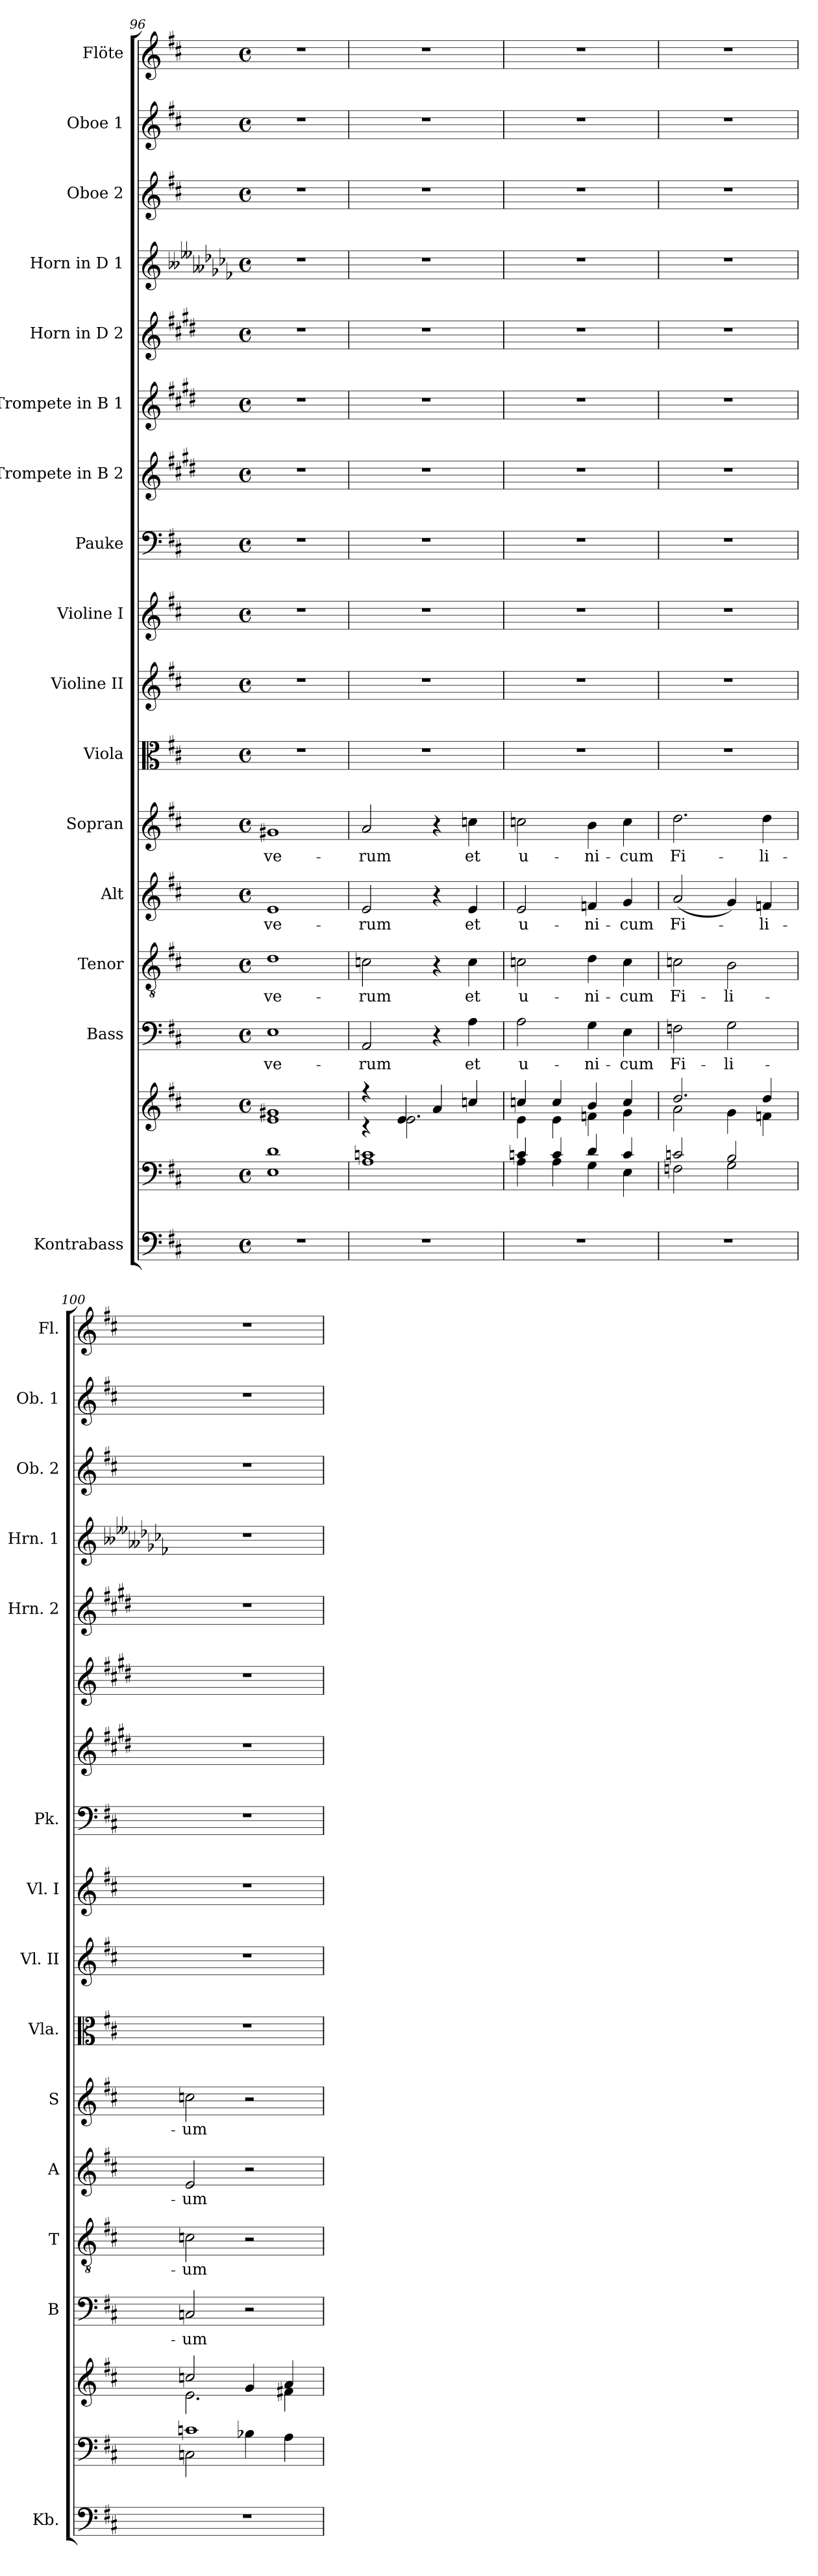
**kern	**kern	**kern	**kern	**text	**kern	**text	**kern	**text	**kern	**text	**kern	**kern	**kern	**kern	**kern	**kern	**kern	**kern	**kern	**kern	**kern
*part17	*part16	*part16	*part15	*part15	*part14	*part14	*part13	*part13	*part12	*part12	*part11	*part10	*part9	*part8	*part7	*part6	*part5	*part4	*part3	*part2	*part1
*staff18	*staff17	*staff16	*staff15	*staff15	*staff14	*staff14	*staff13	*staff13	*staff12	*staff12	*staff11	*staff10	*staff9	*staff8	*staff7	*staff6	*staff5	*staff4	*staff3	*staff2	*staff1
*I"Kontrabass	*	*	*I"Bass	*	*I"Tenor	*	*I"Alt	*	*I"Sopran	*	*I"Viola	*I"Violine II	*I"Violine I	*I"Pauke	*I"Trompete in B 2	*I"Trompete in B 1	*I"Horn in D 2	*I"Horn in D 1	*I"Oboe 2	*I"Oboe 1	*I"Flöte
*I'Kb.	*	*	*I'B	*	*I'T	*	*I'A	*	*I'S	*	*I'Vla.	*I'Vl. II	*I'Vl. I	*I'Pk.	*	*	*I'Hrn. 2	*I'Hrn. 1	*I'Ob. 2	*I'Ob. 1	*I'Fl.
*clefF4	*clefF4	*clefG2	*clefF4	*	*clefGv2	*	*clefG2	*	*clefG2	*	*clefC3	*clefG2	*clefG2	*clefF4	*clefG2	*clefG2	*clefG2	*clefG2	*clefG2	*clefG2	*clefG2
*ITrd7c12	*	*	*	*	*	*	*	*	*	*	*	*	*	*	*ITrd1c2	*ITrd1c2	*ITrd4c7	*ITrd-8c-12	*	*	*
*k[f#c#]	*k[f#c#]	*k[f#c#]	*k[f#c#]	*	*k[f#c#]	*	*k[f#c#]	*	*k[f#c#]	*	*k[f#c#]	*k[f#c#]	*k[f#c#]	*k[f#c#]	*k[f#c#]	*k[f#c#]	*k[f#c#g#]	*k[b--e--a--d-g-c-f-]	*k[f#c#]	*k[f#c#]	*k[f#c#]
*D:	*D:	*D:	*D:	*	*D:	*	*D:	*	*D:	*	*D:	*D:	*D:	*D:	*D:	*D:	*A:	*E--:	*D:	*D:	*D:
*M4/4	*M4/4	*M4/4	*M4/4	*	*M4/4	*	*M4/4	*	*M4/4	*	*M4/4	*M4/4	*M4/4	*M4/4	*M4/4	*M4/4	*M4/4	*M4/4	*M4/4	*M4/4	*M4/4
*met(c)	*met(c)	*met(c)	*met(c)	*	*met(c)	*	*met(c)	*	*met(c)	*	*met(c)	*met(c)	*met(c)	*met(c)	*met(c)	*met(c)	*met(c)	*met(c)	*met(c)	*met(c)	*met(c)
=96	=96	=96	=96	=96	=96	=96	=96	=96	=96	=96	=96	=96	=96	=96	=96	=96	=96	=96	=96	=96	=96
*	*^	*^	*	*	*	*	*	*	*	*	*	*	*	*	*	*	*	*	*	*	*
!	!	!	!	!	!	!LO:LY:b	!	!LO:LY:b	!	!LO:LY:b	!	!LO:LY:b	!	!	!	!	!	!	!	!	!	!	!
1r	1d	1E	1g#X	1e	1E	ve-	1d	ve-	1e	ve-	1g#X	ve-	1r	1r	1r	1r	1r	1r	1r	1r	1r	1r	1r
=97	=97	=97	=97	=97	=97	=97	=97	=97	=97	=97	=97	=97	=97	=97	=97	=97	=97	=97	=97	=97	=97	=97	=97
!	!	!	!	!	!	!LO:LY:b	!	!LO:LY:b	!	!LO:LY:b	!	!LO:LY:b	!	!	!	!	!	!	!	!	!	!	!
1r	1cn	1A	4r	4r	2AA/	-rum	2cn\	-rum	2e/	-rum	2a/	-rum	1r	1r	1r	1r	1r	1r	1r	1r	1r	1r	1r
.	.	.	4e/	2.e\	.	.	.	.	.	.	.	.	.	.	.	.	.	.	.	.	.	.	.
.	.	.	4a/	.	4r	.	4r	.	4r	.	4r	.	.	.	.	.	.	.	.	.	.	.	.
!	!	!	!	!	!	!LO:LY:b	!	!LO:LY:b	!	!LO:LY:b	!	!LO:LY:b	!	!	!	!	!	!	!	!	!	!	!
.	.	.	4ccn/	.	4A\	et	4c\	et	4e/	et	4ccn\	et	.	.	.	.	.	.	.	.	.	.	.
=98	=98	=98	=98	=98	=98	=98	=98	=98	=98	=98	=98	=98	=98	=98	=98	=98	=98	=98	=98	=98	=98	=98	=98
!	!	!	!	!	!	!LO:LY:b	!	!LO:LY:b	!	!LO:LY:b	!	!LO:LY:b	!	!	!	!	!	!	!	!	!	!	!
1r	4cn/	4A\	4ccn/	4e\	2A\	u-	2cn\	u-	2e/	u-	2ccn\	u-	1r	1r	1r	1r	1r	1r	1r	1r	1r	1r	1r
.	4c/	4A\	4cc/	4e\	.	.	.	.	.	.	.	.	.	.	.	.	.	.	.	.	.	.	.
!	!	!	!	!	!	!LO:LY:b	!	!LO:LY:b	!	!LO:LY:b	!	!LO:LY:b	!	!	!	!	!	!	!	!	!	!	!
.	4d/	4G\	4b/	4fn\	4G\	-ni-	4d\	-ni-	4fn/	-ni-	4b\	-ni-	.	.	.	.	.	.	.	.	.	.	.
!	!	!	!	!	!	!LO:LY:b	!	!LO:LY:b	!	!LO:LY:b	!	!LO:LY:b	!	!	!	!	!	!	!	!	!	!	!
.	4c/	4E\	4cc/	4g\	4E\	-cum	4c\	-cum	4g/	-cum	4cc\	-cum	.	.	.	.	.	.	.	.	.	.	.
=99	=99	=99	=99	=99	=99	=99	=99	=99	=99	=99	=99	=99	=99	=99	=99	=99	=99	=99	=99	=99	=99	=99	=99
!	!	!	!	!	!	!LO:LY:b	!	!LO:LY:b	!	!LO:LY:b	!	!LO:LY:b	!	!	!	!	!	!	!	!	!	!	!
1r	2cn/	2Fn\	2.dd/	2a\	2Fn\	Fi-	2cn\	Fi-	(<2a/	Fi-	2.dd\	Fi-	1r	1r	1r	1r	1r	1r	1r	1r	1r	1r	1r
!	!	!	!	!	!	!LO:LY:b	!	!LO:LY:b	!	!	!	!	!	!	!	!	!	!	!	!	!	!	!
.	2B/	2G\	.	4g\	2G\	-li-	2B\	-li-	4g/)	.	.	.	.	.	.	.	.	.	.	.	.	.	.
!	!	!	!	!	!	!	!	!	!	!LO:LY:b	!	!LO:LY:b	!	!	!	!	!	!	!	!	!	!	!
.	.	.	4dd/	4fn\	.	.	.	.	4fn/	-li-	4dd\	-li-	.	.	.	.	.	.	.	.	.	.	.
=100	=100	=100	=100	=100	=100	=100	=100	=100	=100	=100	=100	=100	=100	=100	=100	=100	=100	=100	=100	=100	=100	=100	=100
!	!	!	!	!	!	!LO:LY:b	!	!LO:LY:b	!	!LO:LY:b	!	!LO:LY:b	!	!	!	!	!	!	!	!	!	!	!
1r	1cn	2Cn\	2ccn/	2.e\	2Cn/	-um	2cn\	-um	2e/	-um	2ccn\	-um	1r	1r	1r	1r	1r	1r	1r	1r	1r	1r	1r
.	.	4B-X\	4g/	.	2r	.	2r	.	2r	.	2r	.	.	.	.	.	.	.	.	.	.	.	.
.	.	4A\	4a/	4f#X\	.	.	.	.	.	.	.	.	.	.	.	.	.	.	.	.	.	.	.
*	*v	*v	*	*	*	*	*	*	*	*	*	*	*	*	*	*	*	*	*	*	*	*	*
*	*	*v	*v	*	*	*	*	*	*	*	*	*	*	*	*	*	*	*	*	*	*	*
=	=	=	=	=	=	=	=	=	=	=	=	=	=	=	=	=	=	=	=	=	=
*-	*-	*-	*-	*-	*-	*-	*-	*-	*-	*-	*-	*-	*-	*-	*-	*-	*-	*-	*-	*-	*-
